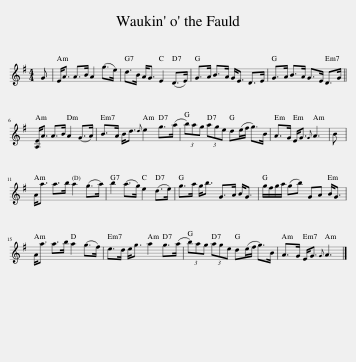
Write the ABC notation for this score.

X:1
L:1/8
M:4/4
I:linebreak $
K:G
V:1 treble
V:1
 G | E<A A>B A2 (g>e) | d>B A<G E2 (D>E) | G>A B>A G<E D>E | G>A B>A G>E D>G ||$ %5
 [A,E]<A A>B A2 (G>A) | B>A B<d{d} e2 g>(a | (3b)ag (3age d(e/f/ g>)B | A>G E<G{G} A3 | B |$ %10
 A<a a>b a2 (g>a) | b2 (a>g) e2 (d>e) | g>a g<b G>A B<G | g/f/g/a/ (gb) GA B<G |$ A<a a>b a2 (g>f) | %15
 e>d e<g a2 g>(a | (3b)ag (3age d(e/f/ g>)B | A>G E<G{G} A3 |] %18
